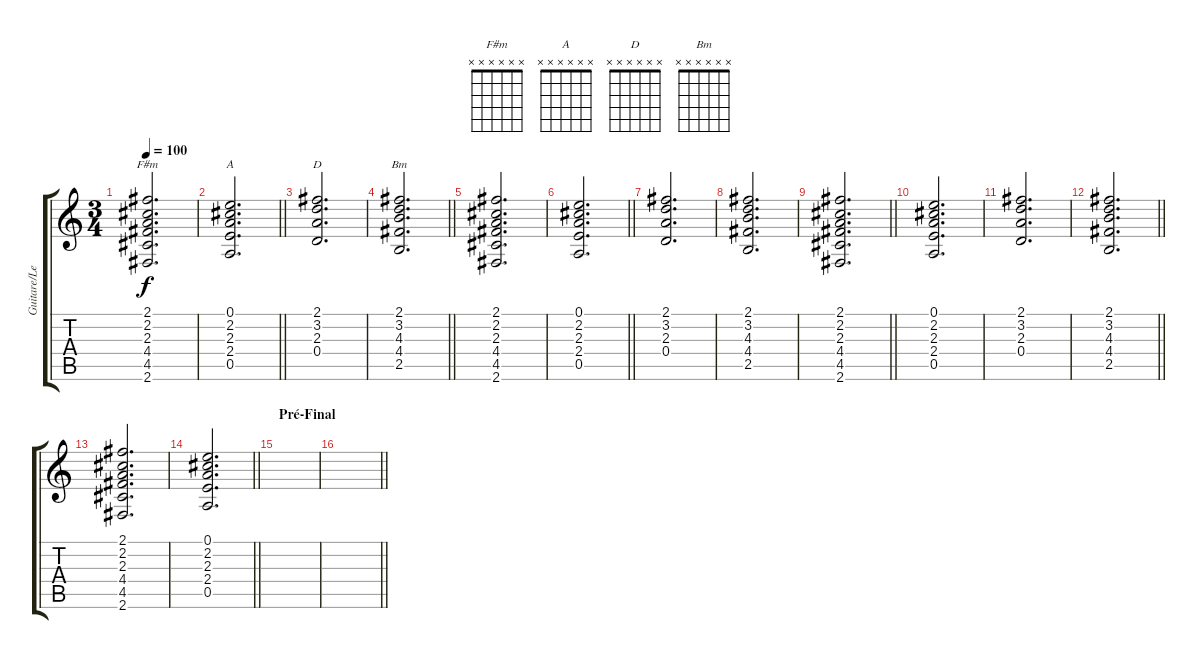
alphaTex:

\track ("Guitare/Lead" "Guitare/Le") {instrument acousticguitarsteel}
\staff {score tabs}
\tuning (E4 B3 G3 D3 A2 E2) {hide}
\chord ("F#m" x x x x x x)
\chord ("A" x x x x x x)
\chord ("D" x x x x x x)
\chord ("Bm" x x x x x x)
\ts (3 4)
\tempo 100
\clef g2
\ks c
(2.1 2.2 2.3 4.4 4.5 2.6).2{d ch "F#m" dy f} |
\barLineRight lightlight
(0.1 2.2 2.3 2.4 0.5).2{d ch "A"} |
(2.1 3.2 2.3 0.4).2{d ch "D"} |
\barLineRight lightlight
(2.1 3.2 4.3 4.4 2.5).2{d ch "Bm"} |
(2.1 2.2 2.3 4.4 4.5 2.6).2{d} |
\barLineRight lightlight
(0.1 2.2 2.3 2.4 0.5).2{d} |
(2.1 3.2 2.3 0.4).2{d} |
(2.1 3.2 4.3 4.4 2.5).2{d} |
\barLineRight lightlight
(2.1 2.2 2.3 4.4 4.5 2.6).2{d} |
(0.1 2.2 2.3 2.4 0.5).2{d} |
(2.1 3.2 2.3 0.4).2{d} |
\barLineRight lightlight
(2.1 3.2 4.3 4.4 2.5).2{d} |
(2.1 2.2 2.3 4.4 4.5 2.6).2{d} |
\barLineRight lightlight
(0.1 2.2 2.3 2.4 0.5).2{d} |
\section ("" "Pré-Final")
|
\barLineRight lightlight
